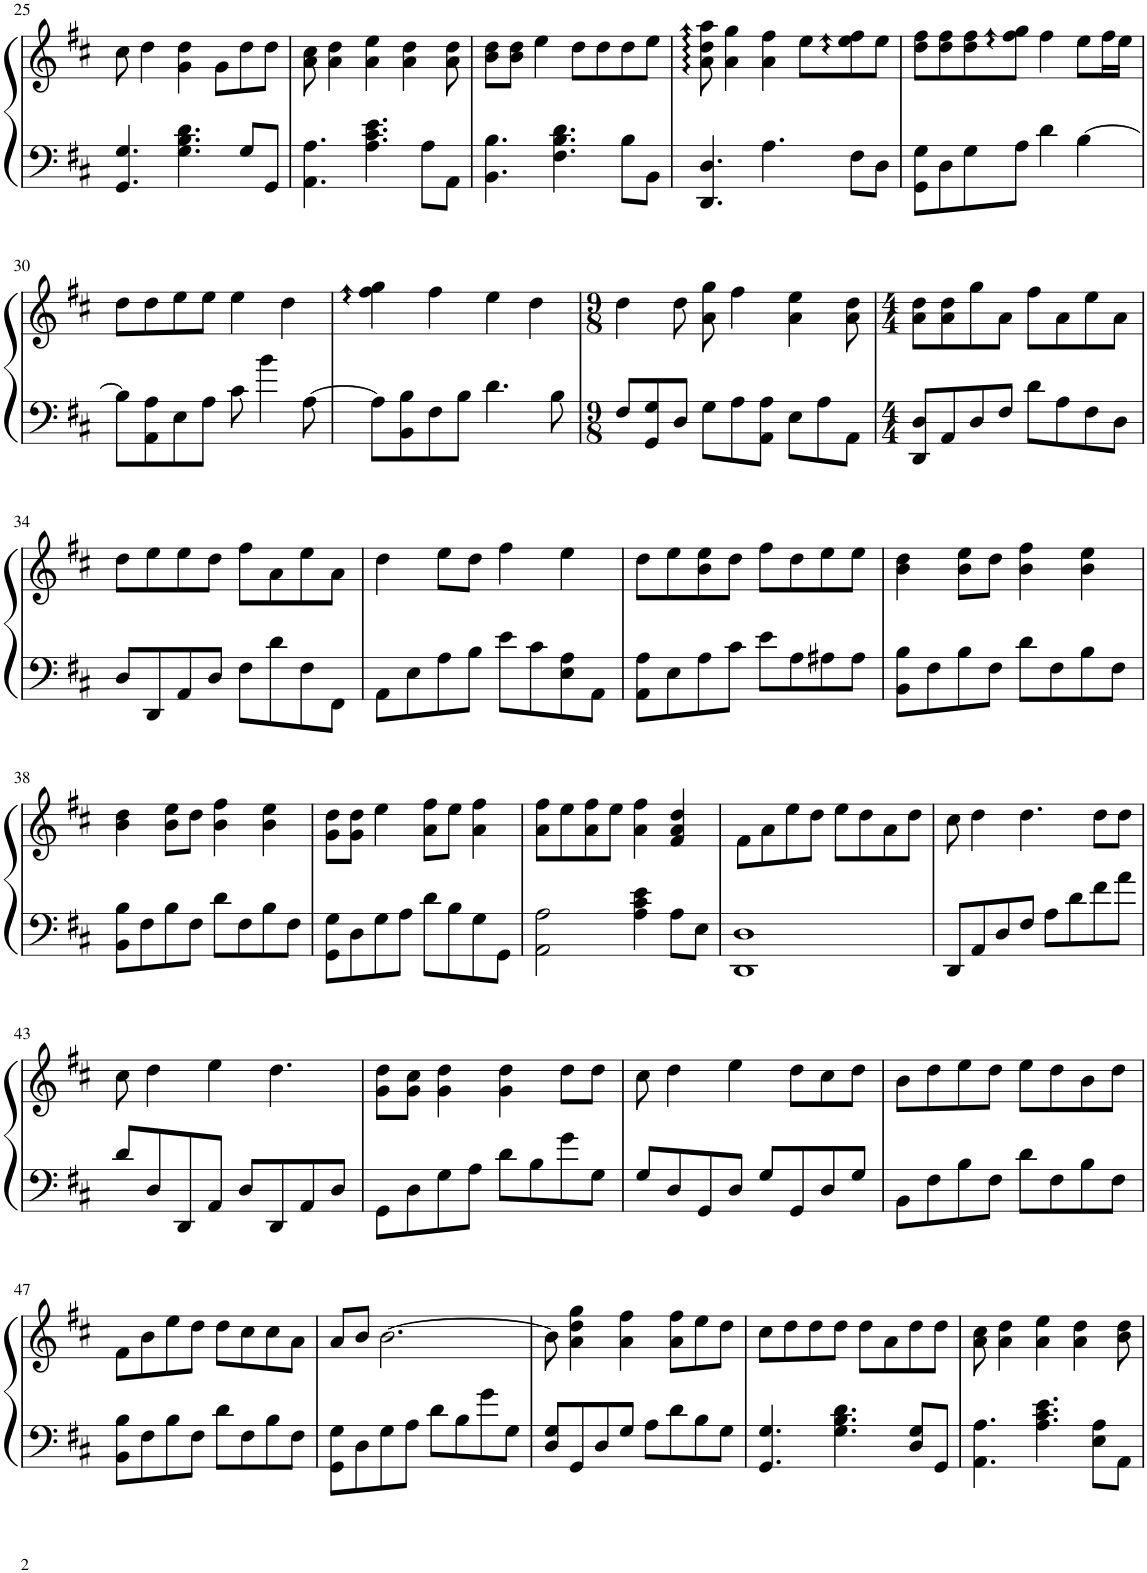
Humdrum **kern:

**kern	**kern
*part1	*part1
*staff2	*staff1
*I"Piano	*
*I'Pno.	*
!!LO:PB:g=z
*clefF4	*clefG2
*k[f#c#]	*k[f#c#]
*M4/4	*M4/4
=25	=25
4.GG/ 4.G/	8cc#\
.	4dd\
4.G\ 4.B\ 4.d\	4g\ 4dd\
.	8g\L
8G/L	8dd\
8GG/J	8dd\J
=26	=26
4.AA\ 4.A\	8a\ 8cc#\
.	4a\ 4dd\
4.A\ 4.c#\ 4.e\	4a\ 4ee\
.	4a\ 4dd\
8A\L	.
8AA\J	8a\ 8dd\
=27	=27
4.BB\ 4.B\	8b\ 8dd\L
.	8b\ 8dd\J
.	4ee\
4.F#\ 4.B\ 4.d\	.
.	8dd\L
.	8dd\
8B\L	8dd\
8BB\J	8ee\J
=28	=28
4.DD/ 4.D/	8a\ 8dd\ 8aa\
.	4a\ 4gg\
4.A\	4a\ 4ff#\
.	8ee\L
8F#\L	8ee\ 8ff#\
8D\J	8ee\J
=29	=29
8GG\ 8G\L	8dd\ 8ff#\L
8D\	8dd\ 8ff#\
8G\	8dd\ 8ff#\
8A\J	8ff#\ 8gg\J
4d\	4ff#\
[4B\	8ee\L
.	16ff#\L
.	16ee\JJ
!!LO:LB:g=z
=30	=30
8B\L]	8dd\L
8AA\ 8A\	8dd\
8E\	8ee\
8A\J	8ee\J
8c#\	4ee\
4b\	.
.	4dd\
[8A\	.
=31	=31
8A\L]	4ff#\ 4gg\
8BB\ 8B\	.
8F#\	4ff#\
8B\J	.
4.d\	4ee\
.	4dd\
8B\	.
=32	=32
*M9/8	*M9/8
8F#/L	4dd\
8GG/ 8G/	.
8D/J	8dd\
8G\L	8a\ 8gg\
8A\	4ff#\
8AA\ 8A\J	.
8E\L	4a\ 4ee\
8A\	.
8AA\J	8a\ 8dd\
=33	=33
*M4/4	*M4/4
8DD/ 8D/L	8a\ 8dd\L
8AA/	8a\ 8dd\
8D/	8gg\
8F#/J	8a\J
8d\L	8ff#\L
8A\	8a\
8F#\	8ee\
8D\J	8a\J
!!LO:LB:g=z
=34	=34
8D/L	8dd\L
8DD/	8ee\
8AA/	8ee\
8D/J	8dd\J
8F#\L	8ff#\L
8d\	8a\
8F#\	8ee\
8FF#\J	8a\J
=35	=35
8AA\L	4dd\
8E\	.
8A\	8ee\L
8B\J	8dd\J
8e\L	4ff#\
8c#\	.
8E\ 8A\	4ee\
8AA\J	.
=36	=36
8AA\ 8A\L	8dd\L
8E\	8ee\
8A\	8b\ 8ee\
8c#\J	8dd\J
8e\L	8ff#\L
8A\	8dd\
8A#X\	8ee\
8A#\J	8ee\J
=37	=37
8BB\ 8B\L	4b\ 4dd\
8F#\	.
8B\	8b\ 8ee\L
8F#\J	8dd\J
8d\L	4b\ 4ff#\
8F#\	.
8B\	4b\ 4ee\
8F#\J	.
!!LO:LB:g=z
=38	=38
8BB\ 8B\L	4b\ 4dd\
8F#\	.
8B\	8b\ 8ee\L
8F#\J	8dd\J
8d\L	4b\ 4ff#\
8F#\	.
8B\	4b\ 4ee\
8F#\J	.
=39	=39
8GG\ 8G\L	8g\ 8dd\L
8D\	8g\ 8dd\J
8G\	4ee\
8A\J	.
8d\L	8a\ 8ff#\L
8B\	8ee\J
8G\	4a\ 4ff#\
8GG\J	.
=40	=40
2AA\ 2A\	8a\ 8ff#\L
.	8ee\
.	8a\ 8ff#\
.	8ee\J
4A\ 4c#\ 4e\	4a\ 4ff#\
8A\L	4f#/ 4a/ 4dd/
8E\J	.
=41	=41
1DD 1D	8f#\L
.	8a\
.	8ee\
.	8dd\J
.	8ee\L
.	8dd\
.	8a\
.	8dd\J
=42	=42
8DD/L	8cc#\
8AA/	4dd\
8D/	.
8F#/J	4.dd\
8A\L	.
8d\	.
8f#\	8dd\L
8a\J	8dd\J
!!LO:LB:g=z
=43	=43
8d/L	8cc#\
8D/	4dd\
8DD/	.
8AA/J	4ee\
8D/L	.
8DD/	4.dd\
8AA/	.
8D/J	.
=44	=44
8GG\L	8g\ 8dd\L
8D\	8g\ 8cc#\J
8G\	4g\ 4dd\
8A\J	.
8d\L	4g\ 4dd\
8B\	.
8g\	8dd\L
8G\J	8dd\J
=45	=45
8G/L	8cc#\
8D/	4dd\
8GG/	.
8D/J	4ee\
8G/L	.
8GG/	8dd\L
8D/	8cc#\
8G/J	8dd\J
=46	=46
8BB\L	8b\L
8F#\	8dd\
8B\	8ee\
8F#\J	8dd\J
8d\L	8ee\L
8F#\	8dd\
8B\	8b\
8F#\J	8dd\J
!!LO:LB:g=z
=47	=47
8BB\ 8B\L	8f#\L
8F#\	8b\
8B\	8ee\
8F#\J	8dd\J
8d\L	8dd\L
8F#\	8cc#\
8B\	8cc#\
8F#\J	8a\J
=48	=48
8GG\ 8G\L	8a/L
8D\	8b/J
8G\	[2.b\
8A\J	.
8d\L	.
8B\	.
8g\	.
8G\J	.
=49	=49
8D/ 8G/L	8b\]
8GG/	4a\ 4dd\ 4gg\
8D/	.
8G/J	4a\ 4ff#\
8A\L	.
8d\	8a\ 8ff#\L
8B\	8ee\
8G\J	8dd\J
=50	=50
4.GG/ 4.G/	8cc#\L
.	8dd\
.	8dd\
4.G\ 4.B\ 4.d\	8dd\J
.	8dd\L
.	8a\
8D/ 8G/L	8dd\
8GG/J	8dd\J
=51	=51
4.AA\ 4.A\	8a\ 8cc#\
.	4a\ 4dd\
4.A\ 4.c#\ 4.e\	4a\ 4ee\
.	4a\ 4dd\
8E\ 8A\L	.
8AA\J	8b\ 8dd\
=	=
*-	*-
